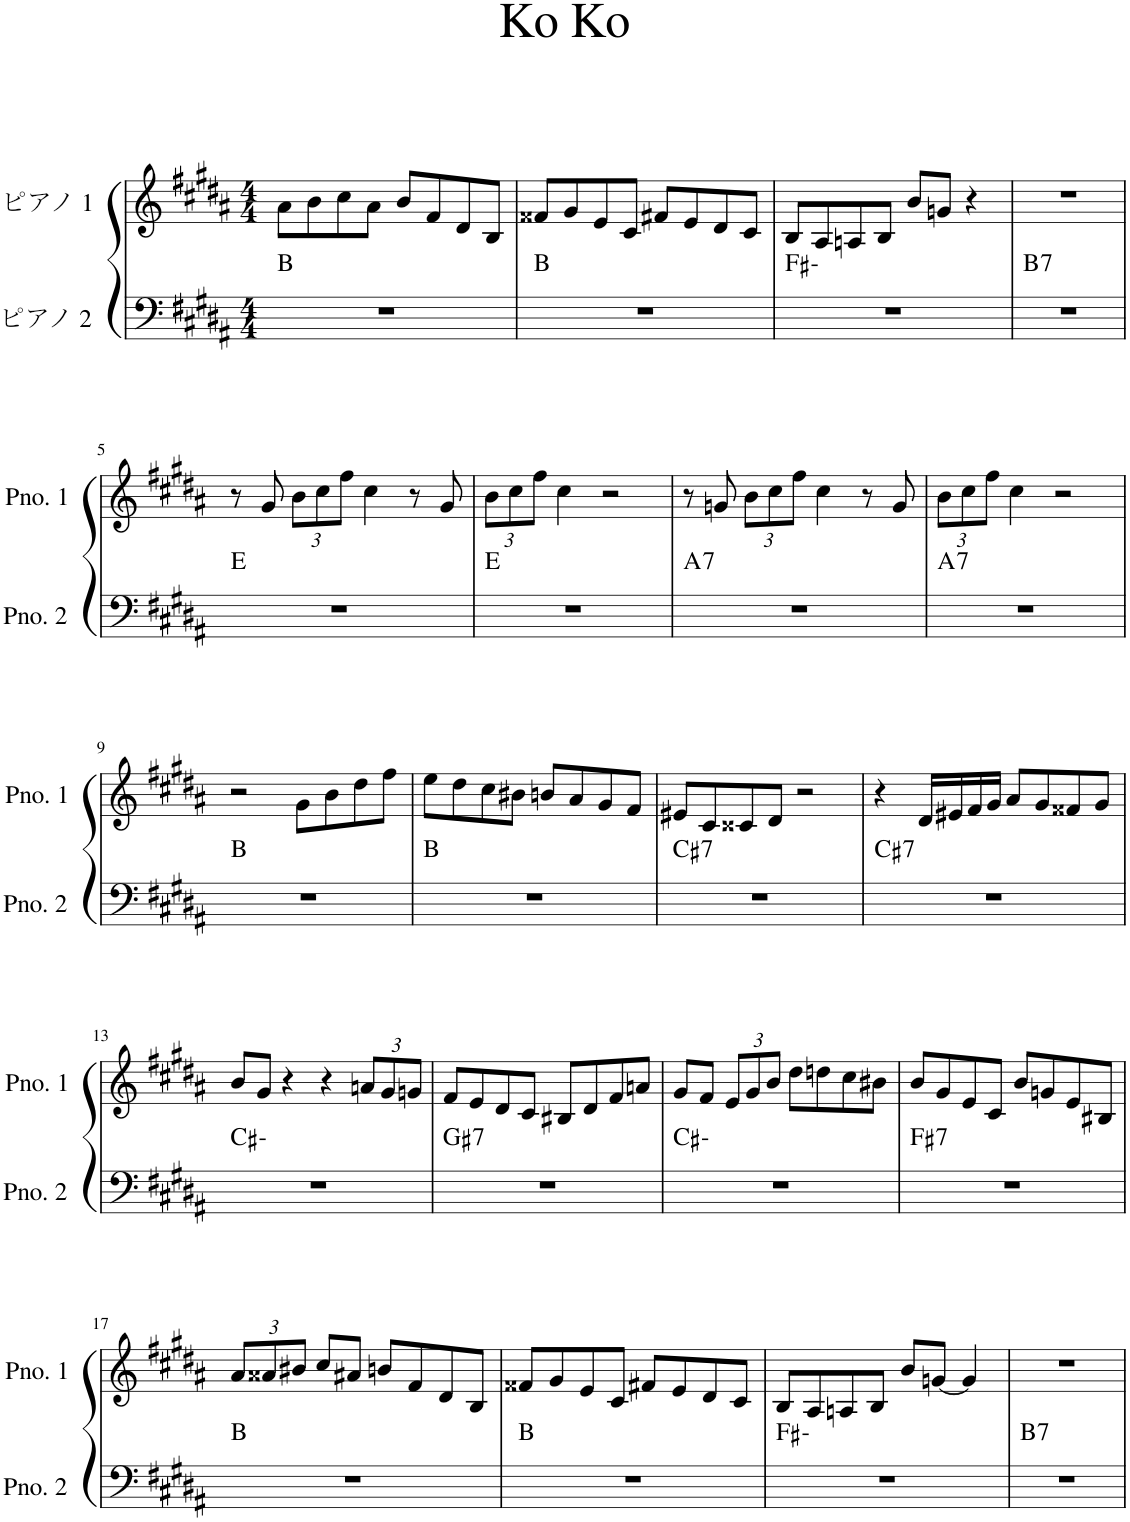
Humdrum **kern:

**kern	**harte	**kern
*part2	*part2	*part1
*staff2	*	*staff1
*I"ピアノ 2	*	*I"ピアノ 1
*clefF4	*	*clefG2
*k[f#c#g#d#a#]	*	*k[f#c#g#d#a#]
*M4/4	*	*M4/4
=1	=1	=1
1r	B:maj	8a#\L
.	.	8b\
.	.	8cc#\
.	.	8a#\J
.	.	8b/L
.	.	8f#/
.	.	8d#/
.	.	8B/J
=2	=2	=2
1r	B:maj	8f##X/L
.	.	8g#/
.	.	8e/
.	.	8c#/J
.	.	8f#X/L
.	.	8e/
.	.	8d#/
.	.	8c#/J
=3	=3	=3
1r	F#:min	8B/L
.	.	8A#/
.	.	8An/
.	.	8B/J
.	.	8b/L
.	.	8gn/J
.	.	4r
=4	=4	=4
!	!LO:H:kt=7	!
1r	B:7	1r
!!LO:LB:g=z
=5	=5	=5
1r	E:maj	8r
.	.	8g#/
*	*	*Xbrackettup
.	.	12b\L
.	.	12cc#\
.	.	12ff#\J
.	.	4cc#\
.	.	8r
.	.	8g#/
=6	=6	=6
1r	E:maj	12b\L
.	.	12cc#\
.	.	12ff#\J
.	.	4cc#\
.	.	2r
=7	=7	=7
!	!LO:H:kt=7	!
1r	A:7	8r
.	.	8gn/
.	.	12b\L
.	.	12cc#\
.	.	12ff#\J
.	.	4cc#\
.	.	8r
.	.	8g/
=8	=8	=8
!	!LO:H:kt=7	!
1r	A:7	12b\L
.	.	12cc#\
.	.	12ff#\J
.	.	4cc#\
.	.	2r
!!LO:LB:g=z
=9	=9	=9
1r	B:maj	2r
.	.	8g#\L
.	.	8b\
.	.	8dd#\
.	.	8ff#\J
=10	=10	=10
1r	B:maj	8ee\L
.	.	8dd#\
.	.	8cc#\
.	.	8b#X\J
.	.	8bn/L
.	.	8a#/
.	.	8g#/
.	.	8f#/J
=11	=11	=11
!	!LO:H:kt=7	!
1r	C#:7	8e#X/L
.	.	8c#/
.	.	8c##X/
.	.	8d#/J
.	.	2r
=12	=12	=12
!	!LO:H:kt=7	!
1r	C#:7	4r
.	.	16d#/LL
.	.	16e#X/
.	.	16f#/
.	.	16g#/JJ
.	.	8a#/L
.	.	8g#/
.	.	8f##X/
.	.	8g#/J
!!LO:LB:g=z
=13	=13	=13
1r	C#:min	8b/L
.	.	8g#/J
.	.	4r
.	.	4r
.	.	12an/L
.	.	12g#/
.	.	12gn/J
=14	=14	=14
!	!LO:H:kt=7	!
1r	G#:7	8f#/L
.	.	8e/
.	.	8d#/
.	.	8c#/J
.	.	8B#X/L
.	.	8d#/
.	.	8f#/
.	.	8an/J
=15	=15	=15
1r	C#:min	8g#/L
.	.	8f#/J
.	.	12e/L
.	.	12g#/
.	.	12b/J
.	.	8dd#\L
.	.	8ddn\
.	.	8cc#\
.	.	8b#X\J
=16	=16	=16
!	!LO:H:kt=7	!
1r	F#:7	8b/L
.	.	8g#/
.	.	8e/
.	.	8c#/J
.	.	8b/L
.	.	8gn/
.	.	8e/
.	.	8B#X/J
!!LO:LB:g=z
=17	=17	=17
1r	B:maj	12a#/L
.	.	12a##X/
.	.	12b#X/J
.	.	8cc#/L
.	.	8a#X/J
.	.	8bn/L
.	.	8f#/
.	.	8d#/
.	.	8B/J
=18	=18	=18
1r	B:maj	8f##X/L
.	.	8g#/
.	.	8e/
.	.	8c#/J
.	.	8f#X/L
.	.	8e/
.	.	8d#/
.	.	8c#/J
=19	=19	=19
1r	F#:min	8B/L
.	.	8A#/
.	.	8An/
.	.	8B/J
.	.	8b/L
.	.	[8gn/J
.	.	4g/]
=20	=20	=20
!	!LO:H:kt=7	!
1r	B:7	1r
=	=	=
*-	*-	*-
